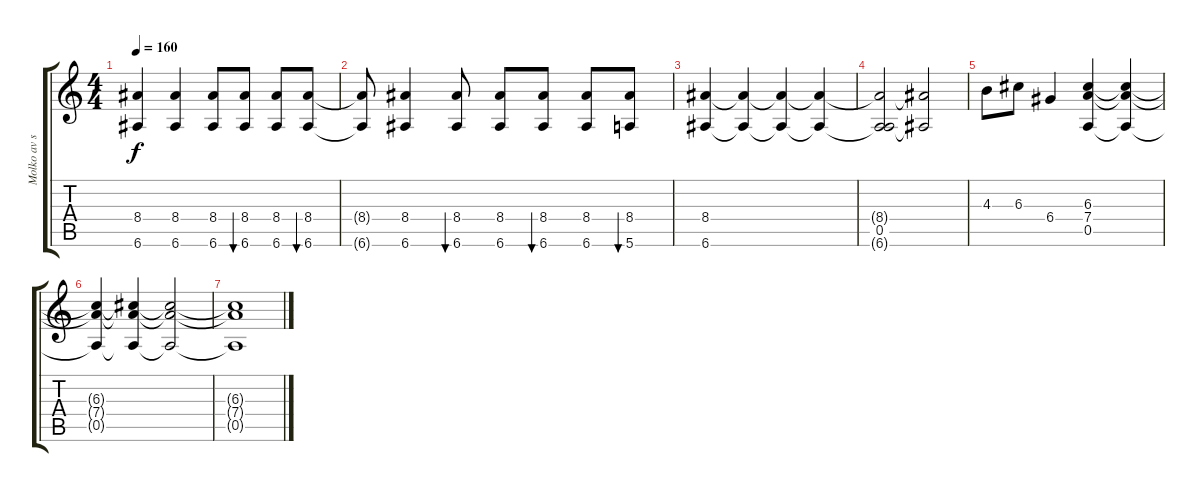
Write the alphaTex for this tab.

\track ("Molko av sa jaguar" "Molko av s") {instrument overdrivenguitar}
\staff {score tabs}
\tuning (E4 B3 G3 D3 A2 E2) {hide}
\ts (4 4)
\tempo 160
\clef g2
\ks c
(8.4 6.6).4{dy f} (8.4 6.6).4 (8.4 6.6).8 (8.4 6.6).8{bu 60} (8.4 6.6).8 (8.4 6.6).8{bu 60} |
(8.4{t} 6.6{t}).8 (8.4 6.6).4 (8.4 6.6).8{bu 60} (8.4 6.6).8 (8.4 6.6).8{bu 60} (8.4 6.6).8 (8.4 5.6).8{bu 60} |
(8.4 6.6).4 (8.4{t} 6.6{t}).4 (8.4{t} 6.6{t}).4 (8.4{t} 6.6{t}).4 |
(8.4{t} 0.5 6.6{t}).2 (8.4{t} 6.6{t}).2 |
4.3.8 6.3.8 6.4.4 (6.3 7.4 0.5).4 (6.3{t} 7.4{t} 0.5{t}).4 |
(6.3{t} 7.4{t} 0.5{t}).4 (6.3{t} 7.4{t} 0.5{t}).4 (6.3{t} 7.4{t} 0.5{t}).2 |
(6.3{t} 7.4{t} 0.5{t}).1
